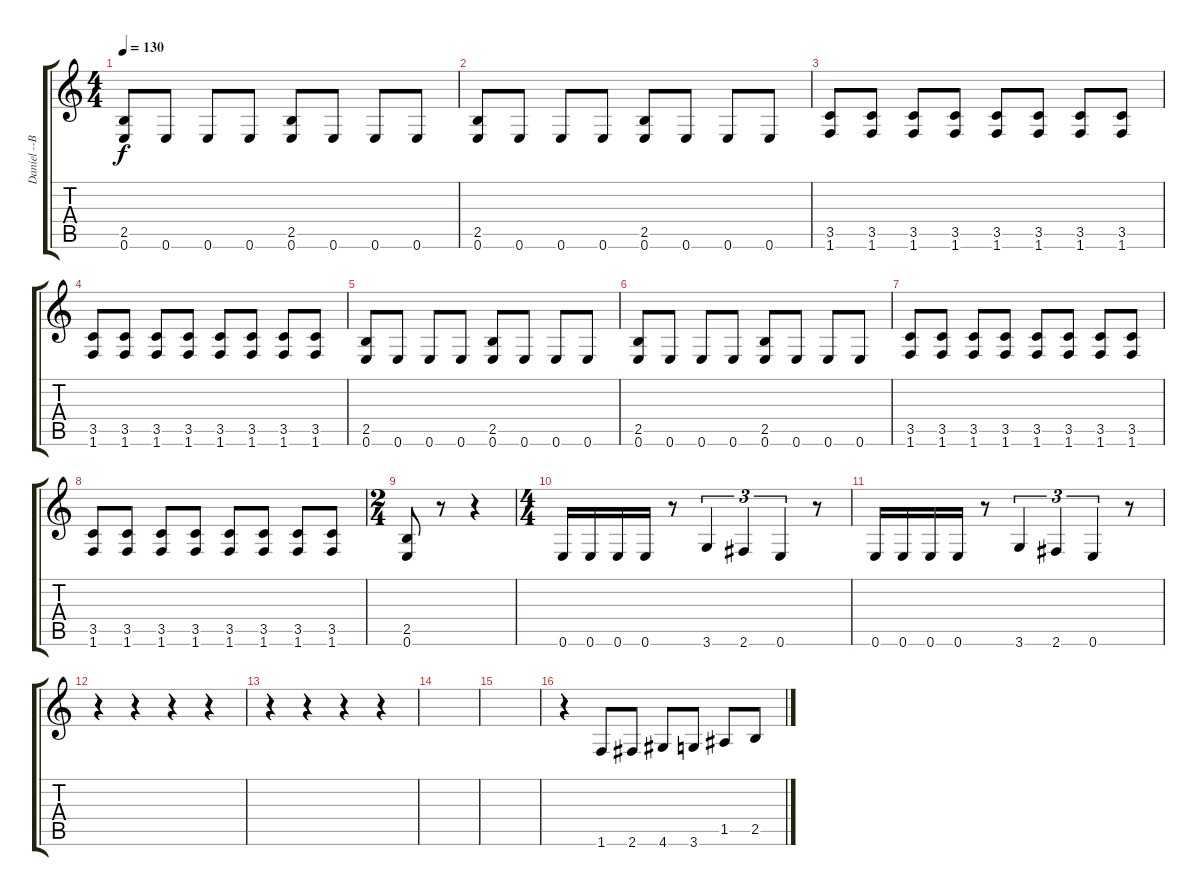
\track ("Daniel --Base" "Daniel --B") {instrument distortionguitar}
\staff {score tabs}
\tuning (E4 B3 G3 D3 A2 E2) {hide}
\ts (4 4)
\tempo 130
\clef g2
\ks c
(2.5 0.6).8{dy f} 0.6.8 0.6.8 0.6.8 (2.5 0.6).8 0.6.8 0.6.8 0.6.8 |
(2.5 0.6).8 0.6.8 0.6.8 0.6.8 (2.5 0.6).8 0.6.8 0.6.8 0.6.8 |
(3.5 1.6).8 (3.5 1.6).8 (3.5 1.6).8 (3.5 1.6).8 (3.5 1.6).8 (3.5 1.6).8 (3.5 1.6).8 (3.5 1.6).8 |
(3.5 1.6).8 (3.5 1.6).8 (3.5 1.6).8 (3.5 1.6).8 (3.5 1.6).8 (3.5 1.6).8 (3.5 1.6).8 (3.5 1.6).8 |
(2.5 0.6).8 0.6.8 0.6.8 0.6.8 (2.5 0.6).8 0.6.8 0.6.8 0.6.8 |
(2.5 0.6).8 0.6.8 0.6.8 0.6.8 (2.5 0.6).8 0.6.8 0.6.8 0.6.8 |
(3.5 1.6).8 (3.5 1.6).8 (3.5 1.6).8 (3.5 1.6).8 (3.5 1.6).8 (3.5 1.6).8 (3.5 1.6).8 (3.5 1.6).8 |
(3.5 1.6).8 (3.5 1.6).8 (3.5 1.6).8 (3.5 1.6).8 (3.5 1.6).8 (3.5 1.6).8 (3.5 1.6).8 (3.5 1.6).8 |
\ts (2 4)
(2.5 0.6).8 r.8 r.4 |
\ts (4 4)
0.6.16 0.6.16 0.6.16 0.6.16 r.8 3.6.4{tu (3 2)} 2.6.4{tu (3 2)} 0.6.4{tu (3 2)} r.8 |
0.6.16 0.6.16 0.6.16 0.6.16 r.8 3.6.4{tu (3 2)} 2.6.4{tu (3 2)} 0.6.4{tu (3 2)} r.8 |
r.4 r.4 r.4 r.4 |
r.4 r.4 r.4 r.4 |
|
|
r.4 1.6.8 2.6.8 4.6.8 3.6.8 1.5.8 2.5.8
